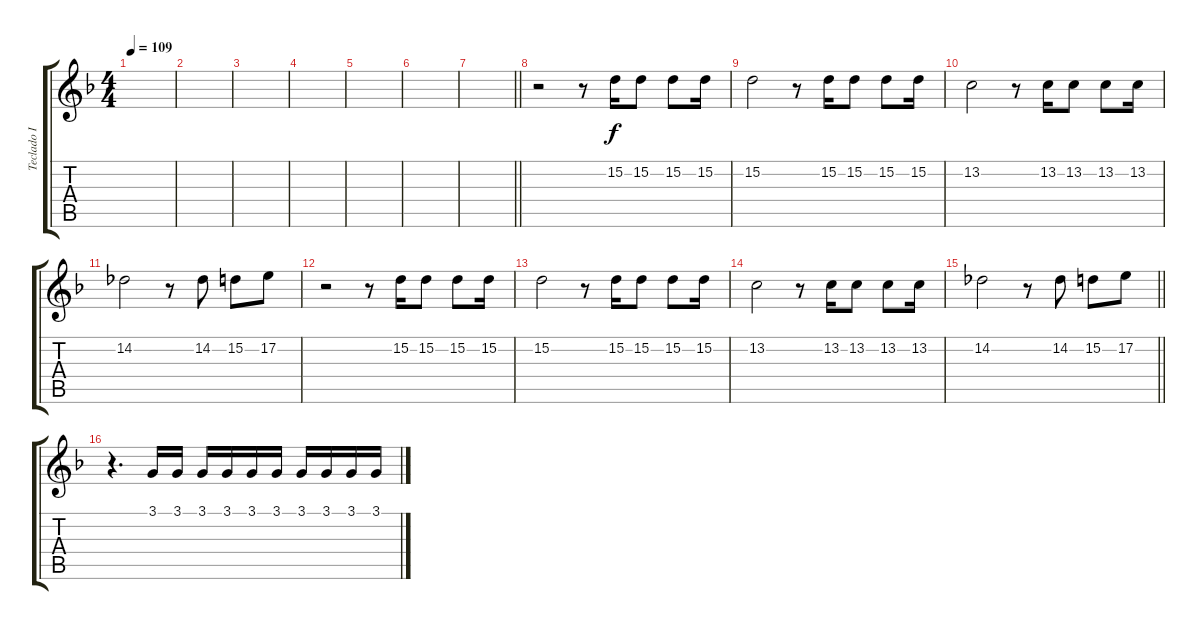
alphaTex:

\track ("Teclado I" "Teclado I") {instrument vibraphone}
\staff {score tabs}
\tuning (E4 B3 G3 D3 A2 E2) {hide}
\ts (4 4)
\tempo 109
\clef g2
\ks dminor
|
|
|
|
|
|
\barLineRight lightlight
|
r.2 r.8 15.2.16 15.2.8 15.2.8 15.2.16 |
15.2.2 r.8 15.2.16 15.2.8 15.2.8 15.2.16 |
13.2.2 r.8 13.2.16 13.2.8 13.2.8 13.2.16 |
14.2.2 r.8 14.2.8 15.2.8 17.2.8 |
r.2 r.8 15.2.16 15.2.8 15.2.8 15.2.16 |
15.2.2 r.8 15.2.16 15.2.8 15.2.8 15.2.16 |
13.2.2 r.8 13.2.16 13.2.8 13.2.8 13.2.16 |
\barLineRight lightlight
14.2.2 r.8 14.2.8 15.2.8 17.2.8 |
r.4{d} 3.1.16 3.1.16 3.1.16 3.1.16 3.1.16 3.1.16 3.1.16 3.1.16 3.1.16 3.1.16
